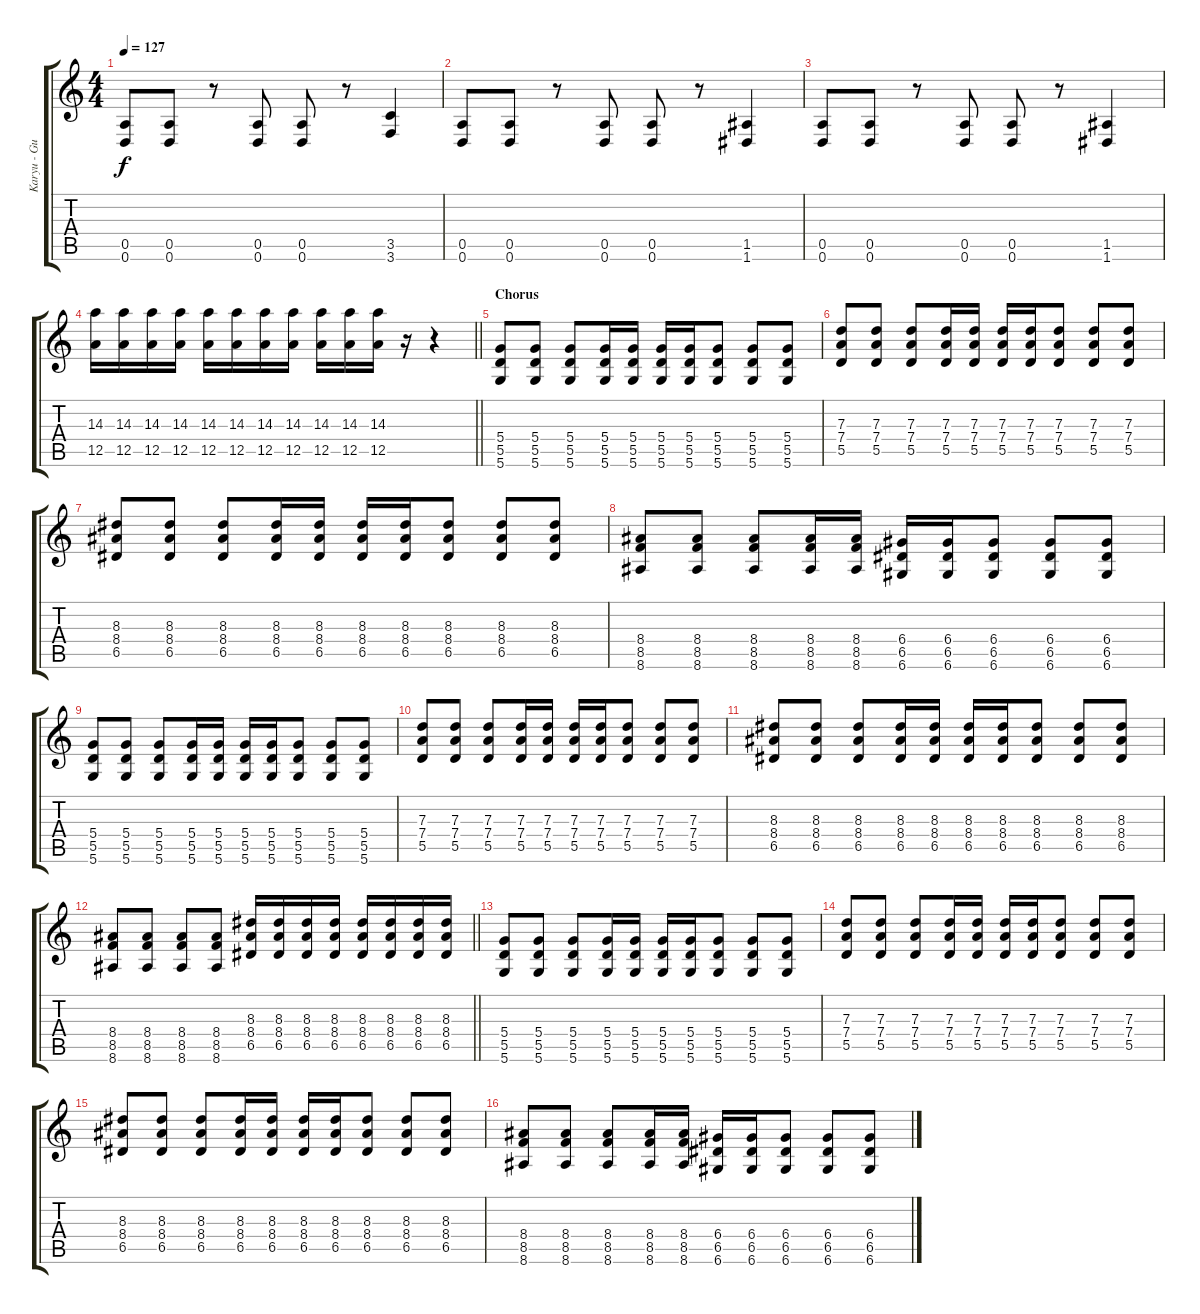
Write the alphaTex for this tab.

\track ("Karyu - Guitar 1" "Karyu - Gu") {instrument distortionguitar}
\staff {score tabs}
\tuning (E4 B3 G3 D3 A2 D2) {hide}
\ts (4 4)
\tempo 127
\clef g2
\ks c
(0.5 0.6).8{dy f} (0.5 0.6).8 r.8 (0.5 0.6).8 (0.5 0.6).8 r.8 (3.5 3.6).4 |
(0.5 0.6).8 (0.5 0.6).8 r.8 (0.5 0.6).8 (0.5 0.6).8 r.8 (1.5 1.6).4 |
(0.5 0.6).8 (0.5 0.6).8 r.8 (0.5 0.6).8 (0.5 0.6).8 r.8 (1.5 1.6).4 |
\barLineRight lightlight
(14.3 12.5).16 (14.3 12.5).16 (14.3 12.5).16 (14.3 12.5).16 (14.3 12.5).16 (14.3 12.5).16 (14.3 12.5).16 (14.3 12.5).16 (14.3 12.5).16 (14.3 12.5).16 (14.3 12.5).16 r.16 r.4 |
\section ("" "Chorus")
(5.4 5.5 5.6).8 (5.4 5.5 5.6).8 (5.4 5.5 5.6).8 (5.4 5.5 5.6).16 (5.4 5.5 5.6).16 (5.4 5.5 5.6).16 (5.4 5.5 5.6).16 (5.4 5.5 5.6).8 (5.4 5.5 5.6).8 (5.4 5.5 5.6).8 |
(7.3 7.4 5.5).8 (7.3 7.4 5.5).8 (7.3 7.4 5.5).8 (7.3 7.4 5.5).16 (7.3 7.4 5.5).16 (7.3 7.4 5.5).16 (7.3 7.4 5.5).16 (7.3 7.4 5.5).8 (7.3 7.4 5.5).8 (7.3 7.4 5.5).8 |
(8.3 8.4 6.5).8 (8.3 8.4 6.5).8 (8.3 8.4 6.5).8 (8.3 8.4 6.5).16 (8.3 8.4 6.5).16 (8.3 8.4 6.5).16 (8.3 8.4 6.5).16 (8.3 8.4 6.5).8 (8.3 8.4 6.5).8 (8.3 8.4 6.5).8 |
(8.4 8.5 8.6).8 (8.4 8.5 8.6).8 (8.4 8.5 8.6).8 (8.4 8.5 8.6).16 (8.4 8.5 8.6).16 (6.4 6.5 6.6).16 (6.4 6.5 6.6).16 (6.4 6.5 6.6).8 (6.4 6.5 6.6).8 (6.4 6.5 6.6).8 |
(5.4 5.5 5.6).8 (5.4 5.5 5.6).8 (5.4 5.5 5.6).8 (5.4 5.5 5.6).16 (5.4 5.5 5.6).16 (5.4 5.5 5.6).16 (5.4 5.5 5.6).16 (5.4 5.5 5.6).8 (5.4 5.5 5.6).8 (5.4 5.5 5.6).8 |
(7.3 7.4 5.5).8 (7.3 7.4 5.5).8 (7.3 7.4 5.5).8 (7.3 7.4 5.5).16 (7.3 7.4 5.5).16 (7.3 7.4 5.5).16 (7.3 7.4 5.5).16 (7.3 7.4 5.5).8 (7.3 7.4 5.5).8 (7.3 7.4 5.5).8 |
(8.3 8.4 6.5).8 (8.3 8.4 6.5).8 (8.3 8.4 6.5).8 (8.3 8.4 6.5).16 (8.3 8.4 6.5).16 (8.3 8.4 6.5).16 (8.3 8.4 6.5).16 (8.3 8.4 6.5).8 (8.3 8.4 6.5).8 (8.3 8.4 6.5).8 |
\barLineRight lightlight
(8.4 8.5 8.6).8 (8.4 8.5 8.6).8 (8.4 8.5 8.6).8 (8.4 8.5 8.6).8 (8.3 8.4 6.5).16 (8.3 8.4 6.5).16 (8.3 8.4 6.5).16 (8.3 8.4 6.5).16 (8.3 8.4 6.5).16 (8.3 8.4 6.5).16 (8.3 8.4 6.5).16 (8.3 8.4 6.5).16 |
\section ("" "")
(5.4 5.5 5.6).8 (5.4 5.5 5.6).8 (5.4 5.5 5.6).8 (5.4 5.5 5.6).16 (5.4 5.5 5.6).16 (5.4 5.5 5.6).16 (5.4 5.5 5.6).16 (5.4 5.5 5.6).8 (5.4 5.5 5.6).8 (5.4 5.5 5.6).8 |
(7.3 7.4 5.5).8 (7.3 7.4 5.5).8 (7.3 7.4 5.5).8 (7.3 7.4 5.5).16 (7.3 7.4 5.5).16 (7.3 7.4 5.5).16 (7.3 7.4 5.5).16 (7.3 7.4 5.5).8 (7.3 7.4 5.5).8 (7.3 7.4 5.5).8 |
(8.3 8.4 6.5).8 (8.3 8.4 6.5).8 (8.3 8.4 6.5).8 (8.3 8.4 6.5).16 (8.3 8.4 6.5).16 (8.3 8.4 6.5).16 (8.3 8.4 6.5).16 (8.3 8.4 6.5).8 (8.3 8.4 6.5).8 (8.3 8.4 6.5).8 |
(8.4 8.5 8.6).8 (8.4 8.5 8.6).8 (8.4 8.5 8.6).8 (8.4 8.5 8.6).16 (8.4 8.5 8.6).16 (6.4 6.5 6.6).16 (6.4 6.5 6.6).16 (6.4 6.5 6.6).8 (6.4 6.5 6.6).8 (6.4 6.5 6.6).8
